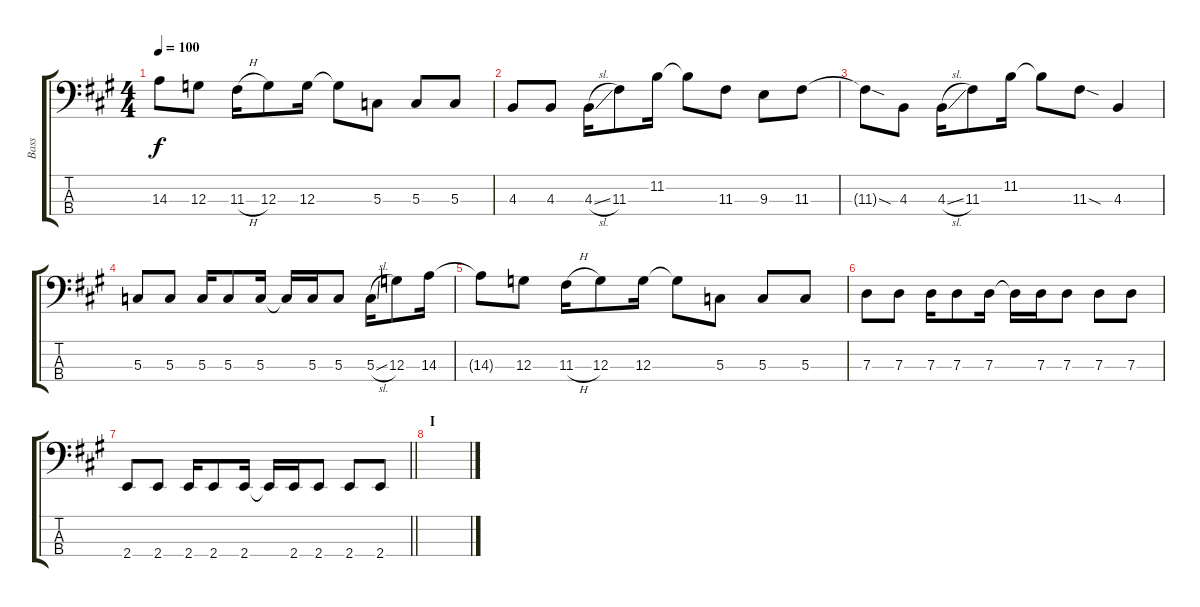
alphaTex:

\track ("Bass" "Bass") {instrument electricbasspick}
\staff {score tabs}
\tuning (F2 C2 G1 D1) {hide}
\ts (4 4)
\tempo 100
\clef f4
\ks a
14.3{t}.8{dy f} 12.3.8 11.3{h}.16 12.3.8 12.3.16 12.3{t}.8 5.3.8 5.3.8 5.3.8 |
4.3.8 4.3.8 4.3{sl}.16 11.3.8 11.2.16 11.2{t}.8 11.3.8 9.3.8 11.3.8 |
11.3{sod t}.8 4.3.8 4.3{sl}.16 11.3.8 11.2.16 11.2{t}.8 11.3{sod}.8 4.3.4 |
5.3.8 5.3.8 5.3.16 5.3.8 5.3.16 5.3{t}.16 5.3.16 5.3.8 5.3{sl}.16 12.3.8 14.3.16 |
14.3{t}.8 12.3.8 11.3{h}.16 12.3.8 12.3.16 12.3{t}.8 5.3.8 5.3.8 5.3.8 |
7.3.8 7.3.8 7.3.16 7.3.8 7.3.16 7.3{t}.16 7.3.16 7.3.8 7.3.8 7.3.8 |
\barLineRight lightlight
2.4.8 2.4.8 2.4.16 2.4.8 2.4.16 2.4{t}.16 2.4.16 2.4.8 2.4.8 2.4.8 |
\section ("" "I")
